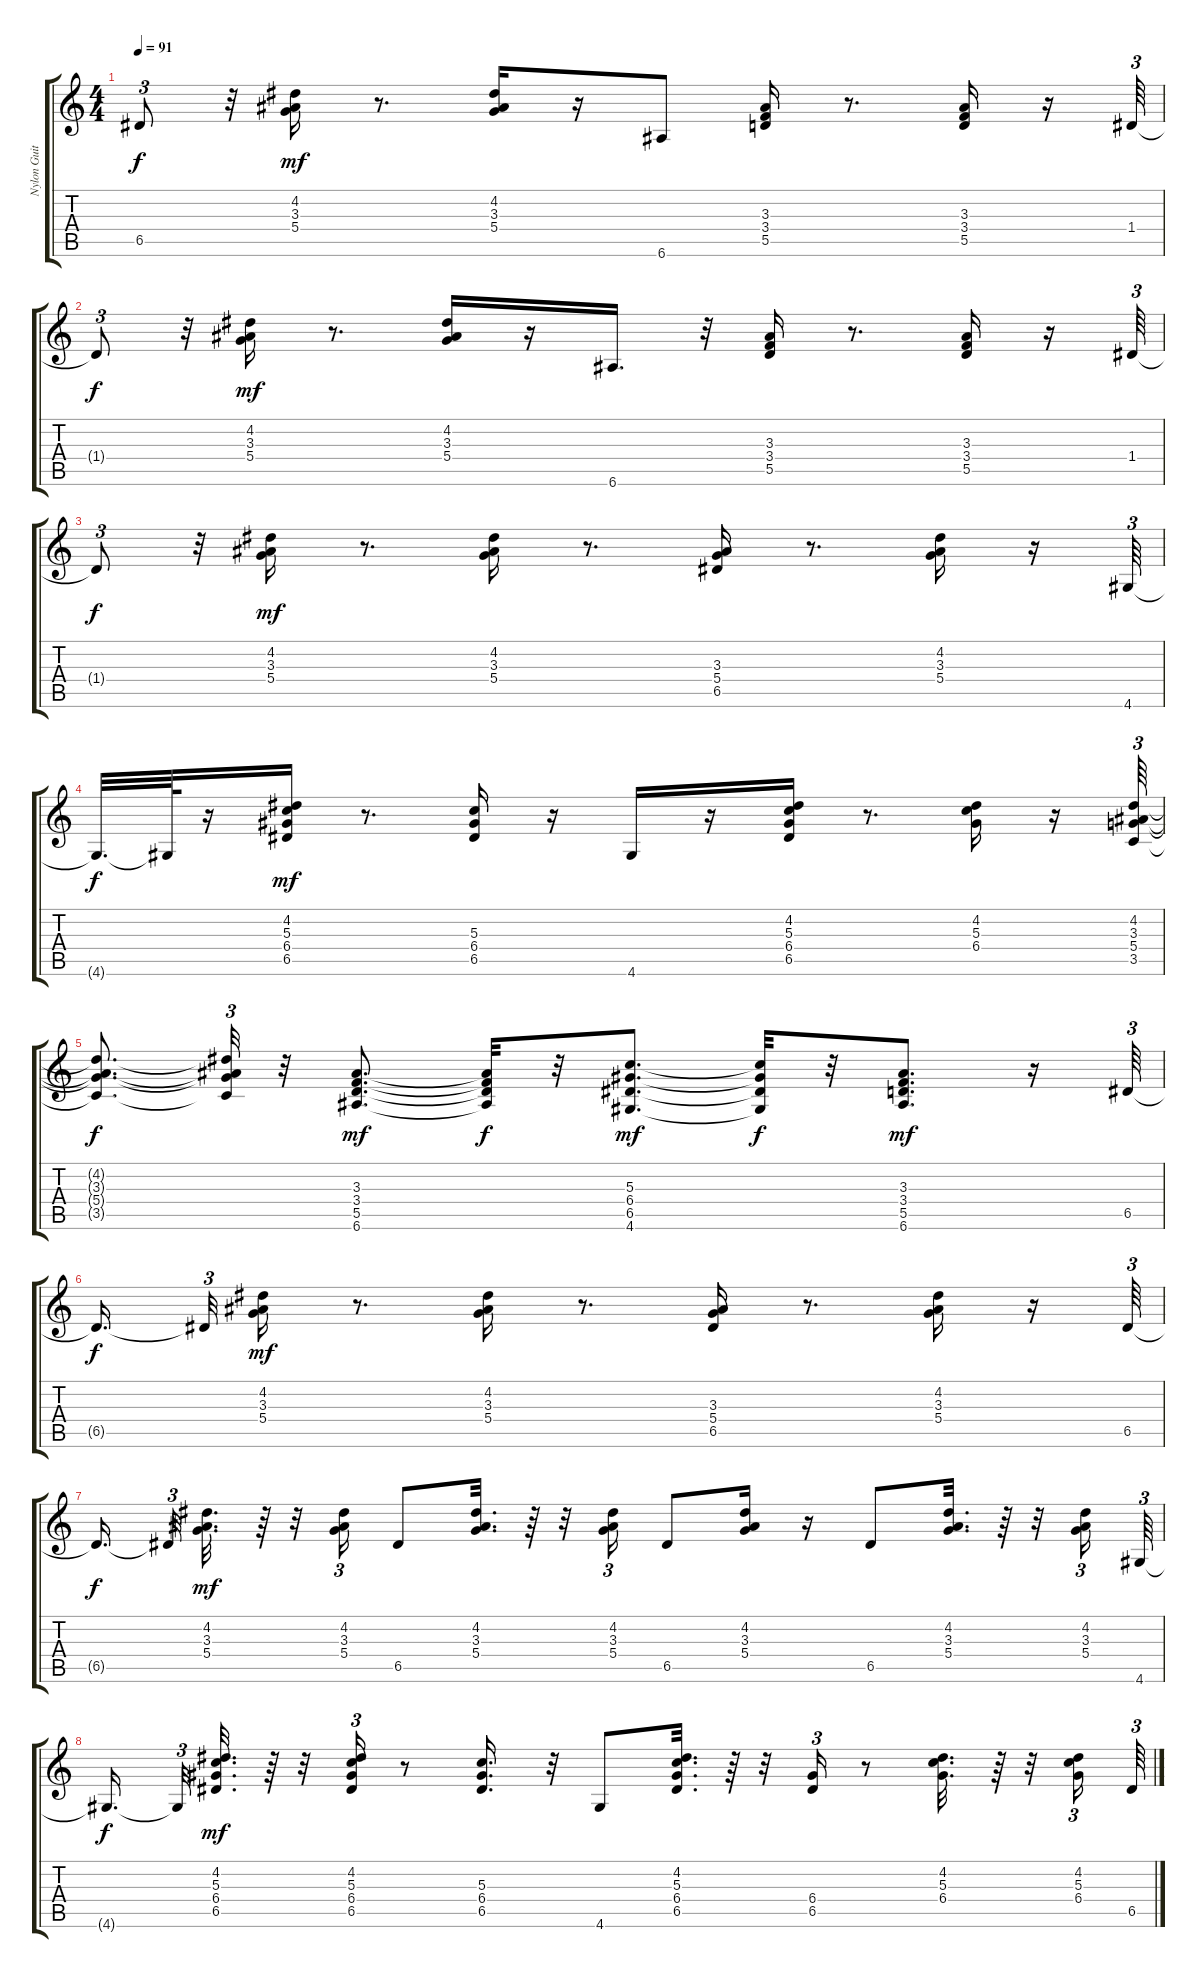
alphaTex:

\track ("Nylon Guitar" "Nylon Guit") {instrument acousticguitarnylon}
\staff {score tabs}
\tuning (E4 B3 G3 D3 A2 E2) {hide}
\ts (4 4)
\tempo 91
\clef g2
\ks c
6.5{t}.8{tu (3 2) dy f} r.32 (4.2 3.3 5.4).16{dy mf} r.8{d} (4.2 3.3 5.4).16 r.16 6.6.8 (3.3 3.4 5.5).16 r.8{d} (3.3 3.4 5.5).16 r.16 1.4.64{tu (3 2)} |
1.4{t}.8{tu (3 2) dy f} r.32 (4.2 3.3 5.4).16{dy mf} r.8{d} (4.2 3.3 5.4).16 r.16 6.6.16{d} r.32 (3.3 3.4 5.5).16 r.8{d} (3.3 3.4 5.5).16 r.16 1.4.64{tu (3 2)} |
1.4{t}.8{tu (3 2) dy f} r.32 (4.2 3.3 5.4).16{dy mf} r.8{d} (4.2 3.3 5.4).16 r.8{d} (3.3 5.4 6.5).16 r.8{d} (4.2 3.3 5.4).16 r.16 4.6.64{tu (3 2)} |
4.6{t}.32{d dy f} 4.6{t}.64 r.16 (4.2 5.3 6.4 6.5).16{dy mf} r.8{d} (5.3 6.4 6.5).16 r.16 4.6.16 r.16 (4.2 5.3 6.4 6.5).16 r.8{d} (4.2 5.3 6.4).16 r.16 (4.2 3.3 5.4 3.5).64{tu (3 2)} |
(4.2{t} 3.3{t} 5.4{t} 3.5{t}).8{d dy f} (4.2{t} 3.3{t} 5.4{t} 3.5{t}).32{tu (3 2)} r.32 (3.3 3.4 5.5 6.6).8{d dy mf} (3.3{t} 3.4{t} 5.5{t} 6.6{t}).32{dy f} r.32 (5.3 6.4 6.5 4.6).8{d dy mf} (5.3{t} 6.4{t} 6.5{t} 4.6{t}).32{dy f} r.32 (3.3 3.4 5.5 6.6).8{d dy mf} r.16 6.5.64{tu (3 2)} |
6.5{t}.16{d dy f} 6.5{t}.32{tu (3 2)} (4.2 3.3 5.4).16{dy mf} r.8{d} (4.2 3.3 5.4).16 r.8{d} (3.3 5.4 6.5).16 r.8{d} (4.2 3.3 5.4).16 r.16 6.5.64{tu (3 2)} |
6.5{t}.16{d dy f} 6.5{t}.32{tu (3 2)} (4.2 3.3 5.4).32{d dy mf} r.64 r.32 (4.2 3.3 5.4).16{tu (3 2)} 6.5.8 (4.2 3.3 5.4).32{d} r.64 r.32 (4.2 3.3 5.4).16{tu (3 2)} 6.5.8 (4.2 3.3 5.4).16 r.16 6.5.8 (4.2 3.3 5.4).32{d} r.64 r.32 (4.2 3.3 5.4).16{tu (3 2)} 4.6.64{tu (3 2)} |
4.6{t}.16{d dy f} 4.6{t}.32{tu (3 2)} (4.2 5.3 6.4 6.5).32{d dy mf} r.64 r.32 (4.2 5.3 6.4 6.5).16{tu (3 2)} r.8 (5.3 6.4 6.5).16{d} r.32 4.6.8 (4.2 5.3 6.4 6.5).32{d} r.64 r.32 (6.4 6.5).16{tu (3 2)} r.8 (4.2 5.3 6.4).32{d} r.64 r.32 (4.2 5.3 6.4).16{tu (3 2)} 6.5.64{tu (3 2)}
